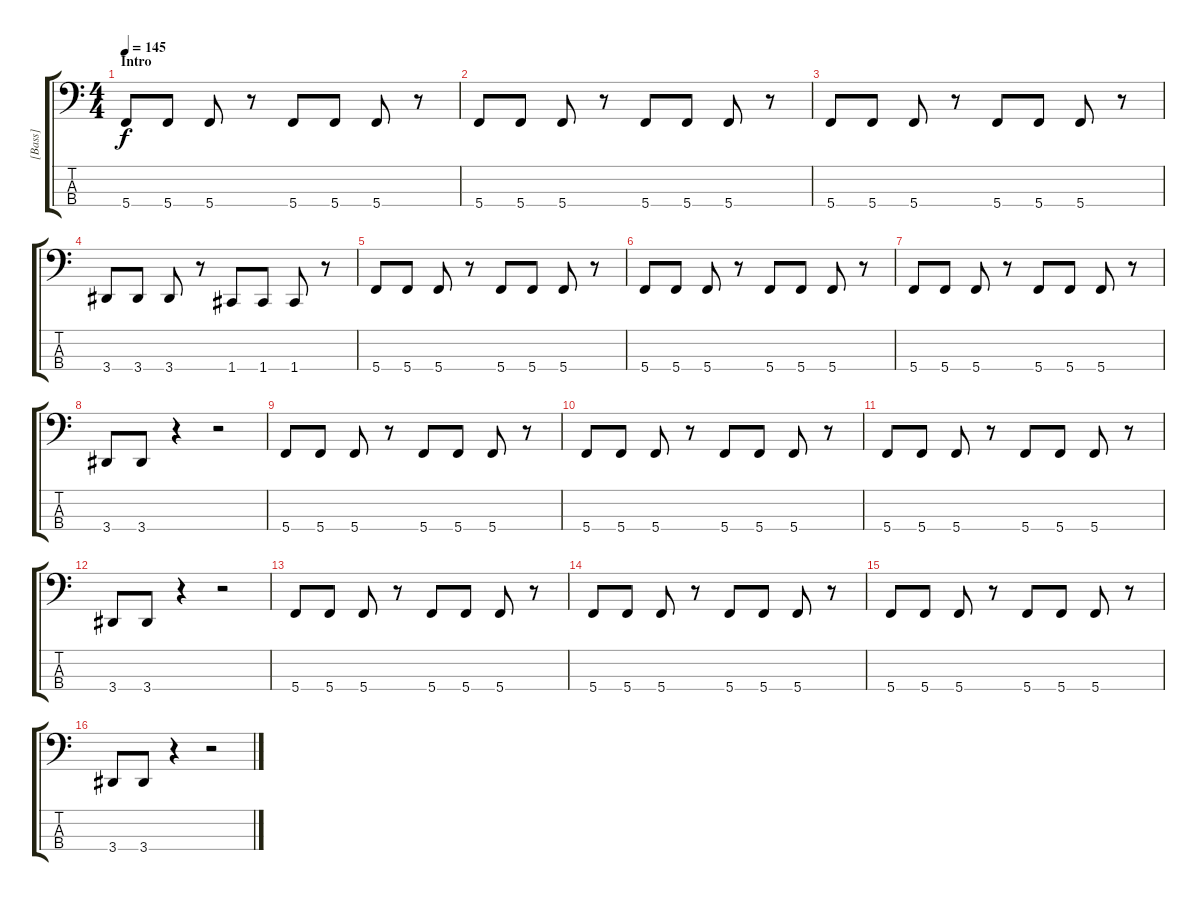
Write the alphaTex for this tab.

\track ("[Bass]" "[Bass]") {instrument electricbasspick}
\staff {score tabs}
\tuning (Eb2 Bb1 F1 C1) {hide}
\ts (4 4)
\section ("" "Intro")
\tempo 145
\clef f4
\ks c
5.4.8{dy f instrument electricbasspick} 5.4.8 5.4.8 r.8 5.4.8 5.4.8 5.4.8 r.8 |
5.4.8 5.4.8 5.4.8 r.8 5.4.8 5.4.8 5.4.8 r.8 |
5.4.8 5.4.8 5.4.8 r.8 5.4.8 5.4.8 5.4.8 r.8 |
3.4.8 3.4.8 3.4.8 r.8 1.4.8 1.4.8 1.4.8 r.8 |
5.4.8 5.4.8 5.4.8 r.8 5.4.8 5.4.8 5.4.8 r.8 |
5.4.8 5.4.8 5.4.8 r.8 5.4.8 5.4.8 5.4.8 r.8 |
5.4.8 5.4.8 5.4.8 r.8 5.4.8 5.4.8 5.4.8 r.8 |
3.4.8 3.4.8 r.4 r.2 |
5.4.8 5.4.8 5.4.8 r.8 5.4.8 5.4.8 5.4.8 r.8 |
5.4.8 5.4.8 5.4.8 r.8 5.4.8 5.4.8 5.4.8 r.8 |
5.4.8 5.4.8 5.4.8 r.8 5.4.8 5.4.8 5.4.8 r.8 |
3.4.8 3.4.8 r.4 r.2 |
5.4.8 5.4.8 5.4.8 r.8 5.4.8 5.4.8 5.4.8 r.8 |
5.4.8 5.4.8 5.4.8 r.8 5.4.8 5.4.8 5.4.8 r.8 |
5.4.8 5.4.8 5.4.8 r.8 5.4.8 5.4.8 5.4.8 r.8 |
3.4.8 3.4.8 r.4 r.2
